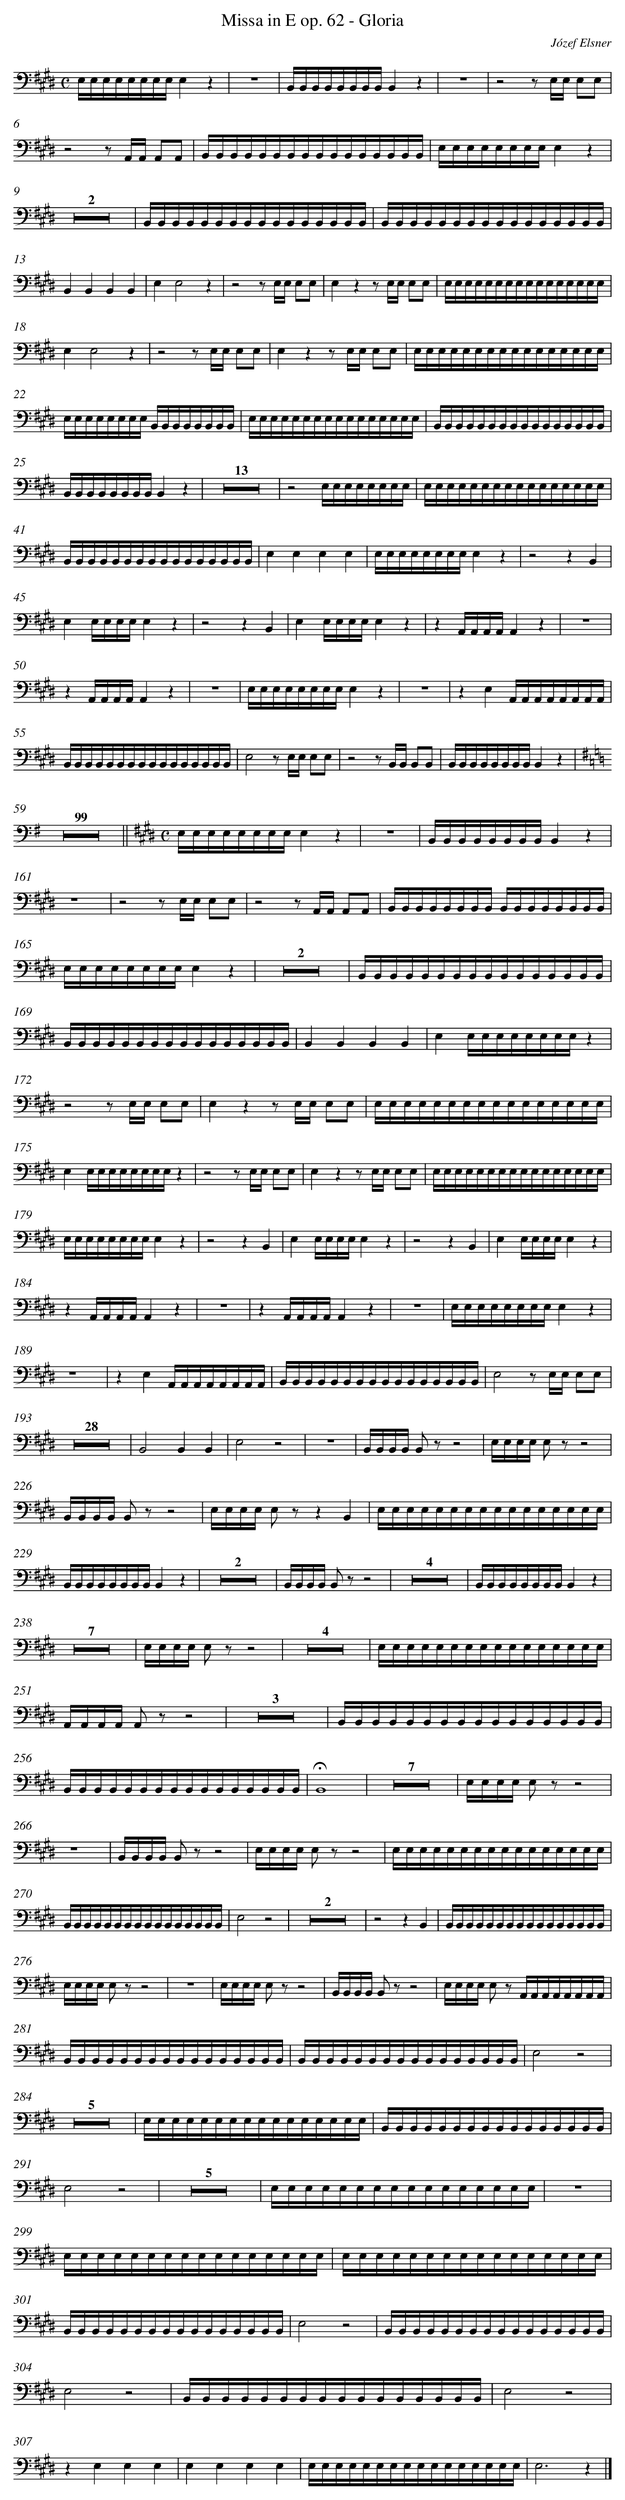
X:1
T: Missa in E op. 62 - Gloria
C: Józef Elsner
L: 1/16
M: C
K: E clef=bass
E,E,E,E,E,E,E,E,E,4z4 |
z16 |
B,,B,,B,,B,,B,,B,,B,,B,,B,,4z4 |
z16 |
z8z2 E,E, E,2E,2 |
z8z2 A,,A,, A,,2A,,2 |
B,,B,,B,,B,,B,,B,,B,,B,,B,,B,,B,,B,,B,,B,,B,,B,, |
E,E,E,E,E,E,E,E,E,4z4 |
Z2 |
B,,B,,B,,B,,B,,B,,B,,B,,B,,B,,B,,B,,B,,B,,B,,B,, |
B,,B,,B,,B,,B,,B,,B,,B,,B,,B,,B,,B,,B,,B,,B,,B,, |
B,,4B,,4B,,4B,,4 |
E,4E,8z4 |
z8z2 E,E, E,2E,2 |
E,4z4z2 E,E, E,2E,2 |
E,E,E,E,E,E,E,E,E,E,E,E,E,E,E,E, |
E,4E,8z4 |
z8z2 E,E, E,2E,2 |
E,4z4z2 E,E, E,2E,2 |
E,E,E,E,E,E,E,E,E,E,E,E,E,E,E,E, |
E,E,E,E,E,E,E,E, B,,B,,B,,B,,B,,B,,B,,B,, |
E,E,E,E,E,E,E,E,E,E,E,E,E,E,E,E, |
B,,B,,B,,B,,B,,B,,B,,B,,B,,B,,B,,B,,B,,B,,B,,B,, |
B,,B,,B,,B,,B,,B,,B,,B,,B,,4z4 |
Z13 |
z8E,E,E,E,E,E,E,E, |
E,E,E,E,E,E,E,E,E,E,E,E,E,E,E,E, |
B,,B,,B,,B,,B,,B,,B,,B,,B,,B,,B,,B,,B,,B,,B,,B,, |
E,4E,4E,4E,4 |
E,E,E,E,E,E,E,E,E,4z4 |
z8z4B,,4 |
E,4E,E,E,E,E,4z4 |
z8z4B,,4 |
E,4E,E,E,E,E,4z4 |
z4A,,A,,A,,A,,A,,4z4 |
z16 |
z4A,,A,,A,,A,,A,,4z4 |
z16 |
E,E,E,E,E,E,E,E,E,4z4 |
z16 |
z4E,4A,,A,,A,,A,,A,,A,,A,,A,, |
B,,B,,B,,B,,B,,B,,B,,B,,B,,B,,B,,B,,B,,B,,B,,B,, |
E,8z2 E,E, E,2E,2 |
z8z2 B,,B,, B,,2B,,2 |
B,,B,,B,,B,,B,,B,,B,,B,,B,,4z4 |
 [K:G]
Z99 ||
 [K:E] [M:C]E,E,E,E,E,E,E,E,E,4z4 |
z16 |
B,,B,,B,,B,,B,,B,,B,,B,,B,,4z4 |
z16 |
z8z2 E,E, E,2E,2 |
z8z2 A,,A,, A,,2A,,2 |
B,,B,,B,,B,,B,,B,,B,,B,, B,,B,,B,,B,,B,,B,,B,,B,, |
E,E,E,E,E,E,E,E,E,4z4 |
Z2 |
B,,B,,B,,B,,B,,B,,B,,B,,B,,B,,B,,B,,B,,B,,B,,B,, |
B,,B,,B,,B,,B,,B,,B,,B,,B,,B,,B,,B,,B,,B,,B,,B,, |
B,,4B,,4B,,4B,,4 |
E,4E,E,E,E,E,E,E,E,z4 |
z8z2 E,E, E,2E,2 |
E,4z4z2 E,E, E,2E,2 |
E,E,E,E,E,E,E,E,E,E,E,E,E,E,E,E, |
E,4E,E,E,E,E,E,E,E,z4 |
z8z2 E,E, E,2E,2 |
E,4z4z2 E,E, E,2E,2 |
E,E,E,E,E,E,E,E,E,E,E,E,E,E,E,E, |
E,E,E,E,E,E,E,E,E,4z4 |
z8z4B,,4 |
E,4E,E,E,E,E,4z4 |
z8z4B,,4 |
E,4E,E,E,E,E,4z4 |
z4A,,A,,A,,A,,A,,4z4 |
z16 |
z4A,,A,,A,,A,,A,,4z4 |
z16 |
E,E,E,E,E,E,E,E,E,4z4 |
z16 |
z4E,4A,,A,,A,,A,,A,,A,,A,,A,, |
B,,B,,B,,B,,B,,B,,B,,B,,B,,B,,B,,B,,B,,B,,B,,B,, |
E,8z2 E,E, E,2E,2 |
Z28 |
B,,8B,,4B,,4 |
E,8z8 |
z16 |
B,,B,,B,,B,, B,,2 z2z8 |
E,E,E,E, E,2 z2z8 |
B,,B,,B,,B,, B,,2 z2z8 |
E,E,E,E, E,2 z2z4B,,4 |
E,E,E,E,E,E,E,E,E,E,E,E,E,E,E,E, |
B,,B,,B,,B,,B,,B,,B,,B,,B,,4z4 |
Z2 |
B,,B,,B,,B,, B,,2 z2z8 |
Z4 |
B,,B,,B,,B,,B,,B,,B,,B,,B,,4z4 |
Z7 |
E,E,E,E, E,2 z2z8 |
Z4 |
E,E,E,E,E,E,E,E,E,E,E,E,E,E,E,E, |
A,,A,,A,,A,, A,,2 z2z8 |
Z3 |
B,,B,,B,,B,,B,,B,,B,,B,,B,,B,,B,,B,,B,,B,,B,,B,, |
B,,B,,B,,B,,B,,B,,B,,B,,B,,B,,B,,B,,B,,B,,B,,B,, |
!fermata!B,,16 |
Z7 |
E,E,E,E, E,2 z2z8 |
z16 |
B,,B,,B,,B,, B,,2 z2z8 |
E,E,E,E, E,2 z2z8 |
E,E,E,E,E,E,E,E,E,E,E,E,E,E,E,E, |
B,,B,,B,,B,,B,,B,,B,,B,,B,,B,,B,,B,,B,,B,,B,,B,, |
E,8z8 |
Z2 |
z8z4B,,4 |
B,,B,,B,,B,,B,,B,,B,,B,,B,,B,,B,,B,,B,,B,,B,,B,, |
E,E,E,E, E,2 z2z8 |
z16 |
E,E,E,E, E,2 z2z8 |
B,,B,,B,,B,, B,,2 z2z8 |
E,E,E,E, E,2 z2 A,,A,,A,,A,,A,,A,,A,,A,, |
B,,B,,B,,B,,B,,B,,B,,B,,B,,B,,B,,B,,B,,B,,B,,B,, |
B,,B,,B,,B,,B,,B,,B,,B,,B,,B,,B,,B,,B,,B,,B,,B,, |
E,8z8 |
Z5 |
E,E,E,E,E,E,E,E,E,E,E,E,E,E,E,E, |
B,,B,,B,,B,,B,,B,,B,,B,,B,,B,,B,,B,,B,,B,,B,,B,, |
E,8z8 |
Z5 |
E,E,E,E,E,E,E,E,E,E,E,E,E,E,E,E, |
z16 |
E,E,E,E,E,E,E,E,E,E,E,E,E,E,E,E, |
E,E,E,E,E,E,E,E,E,E,E,E,E,E,E,E, |
B,,B,,B,,B,,B,,B,,B,,B,,B,,B,,B,,B,,B,,B,,B,,B,, |
E,8z8 |
B,,B,,B,,B,,B,,B,,B,,B,,B,,B,,B,,B,,B,,B,,B,,B,, |
E,8z8 |
B,,B,,B,,B,,B,,B,,B,,B,,B,,B,,B,,B,,B,,B,,B,,B,, |
E,8z8 |
z4E,4E,4E,4 |
E,4E,4E,4E,4 |
E,E,E,E,E,E,E,E,E,E,E,E,E,E,E,E, |
E,12z4 |]
